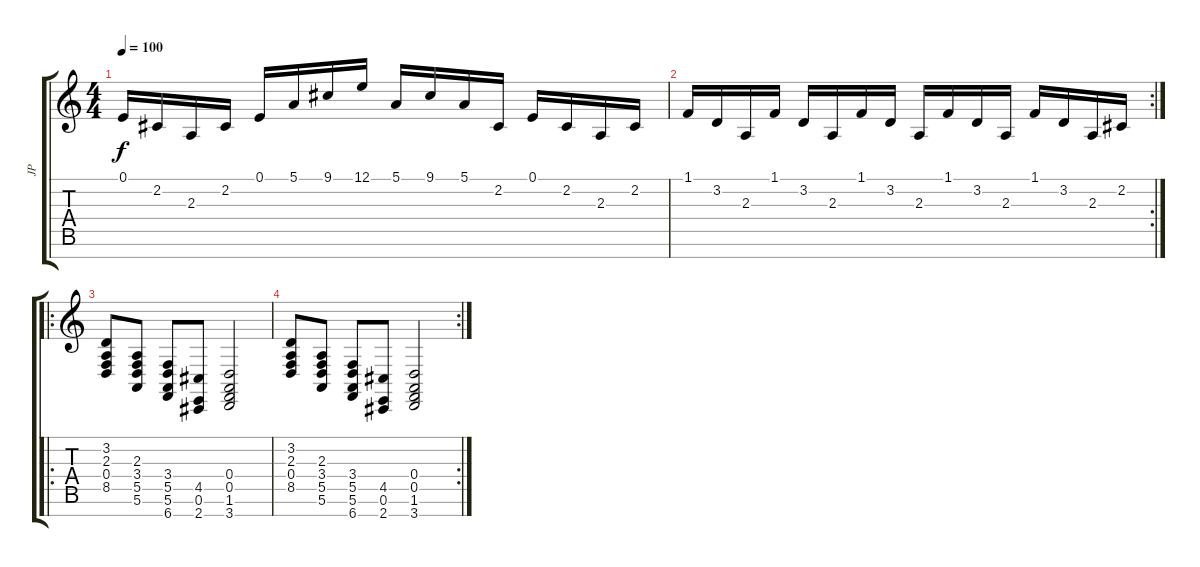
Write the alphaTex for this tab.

\track ("JP " "JP ") {instrument acousticgrandpiano}
\staff {score tabs}
\tuning (E4 B3 G3 D3 A2 E2 B1) {hide}
\ts (4 4)
\tempo 100
\clef g2
\ks c
0.1.16{dy f} 2.2.16 2.3.16 2.2.16 0.1.16 5.1.16 9.1.16 12.1.16 5.1.16 9.1.16 5.1.16 2.2.16 0.1.16 2.2.16 2.3.16 2.2.16 |
\rc 2
1.1.16 3.2.16 2.3.16 1.1.16 3.2.16 2.3.16 1.1.16 3.2.16 2.3.16 1.1.16 3.2.16 2.3.16 1.1.16 3.2.16 2.3.16 2.2.16 |
\ro
(3.2 2.3 0.4 8.5).8 (2.3 3.4 5.5 5.6).8 (3.4 5.5 5.6 6.7).8 (4.5 0.6 2.7).8 (0.4 0.5 1.6 3.7).2 |
\rc 2
(3.2 2.3 0.4 8.5).8 (2.3 3.4 5.5 5.6).8 (3.4 5.5 5.6 6.7).8 (4.5 0.6 2.7).8 (0.4 0.5 1.6 3.7).2
